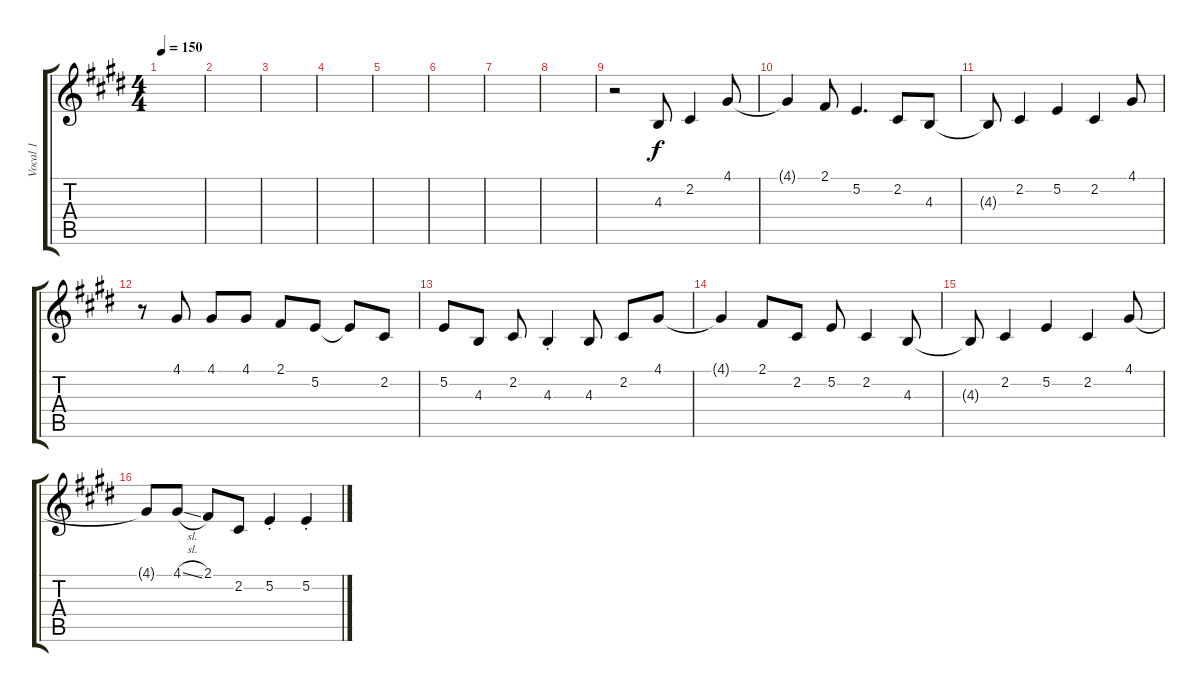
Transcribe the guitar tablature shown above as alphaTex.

\track ("Vocal 1" "Vocal 1") {instrument baritonesax}
\staff {score tabs}
\tuning (E4 B3 G3 D3 A2 E2) {hide}
\ts (4 4)
\tempo 150
\clef g2
\ks e
|
|
|
|
|
|
|
|
r.2 4.3.8 2.2.4 4.1.8 |
4.1{t}.4 2.1.8 5.2.4{d} 2.2.8 4.3.8 |
4.3{t}.8 2.2.4 5.2.4 2.2.4 4.1.8 |
r.8 4.1.8 4.1.8 4.1.8 2.1.8 5.2.8 5.2{t}.8 2.2.8 |
5.2.8 4.3.8 2.2.8 4.3{st}.4 4.3.8 2.2.8 4.1.8 |
4.1{t}.4 2.1.8 2.2.8 5.2.8 2.2.4 4.3.8 |
4.3{t}.8 2.2.4 5.2.4 2.2.4 4.1.8 |
4.1{t}.8 4.1{sl}.8 2.1.8 2.2.8 5.2{st}.4 5.2{st}.4
